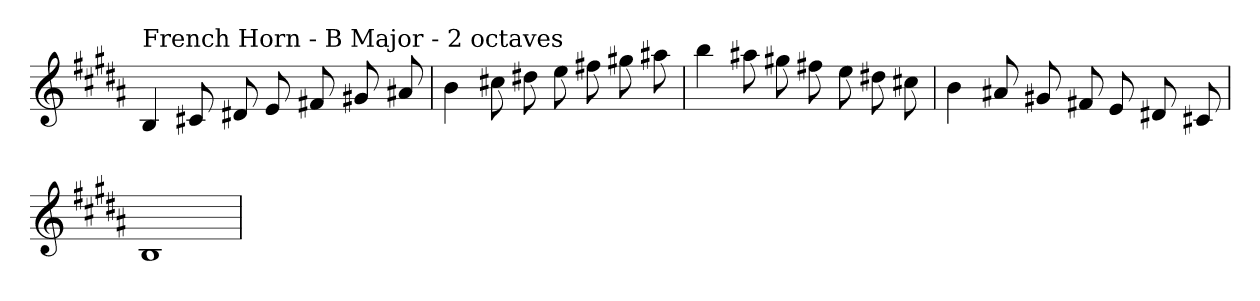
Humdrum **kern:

**kern
*part1
*staff1
*clefG2
*k[f#c#g#d#a#]
*B:
=
!LO:TX:a:t=French Horn - B Major - 2 octaves
4B
8c#X
8d#X
8e
8f#X
8g#X
8a#X
=
4b
8cc#X
8dd#X
8ee
8ff#X
8gg#X
8aa#X
=
4bb
8aa#X
8gg#X
8ff#X
8ee
8dd#X
8cc#X
=
4b
8a#X
8g#X
8f#X
8e
8d#X
8c#X
=
1B
=
*-
